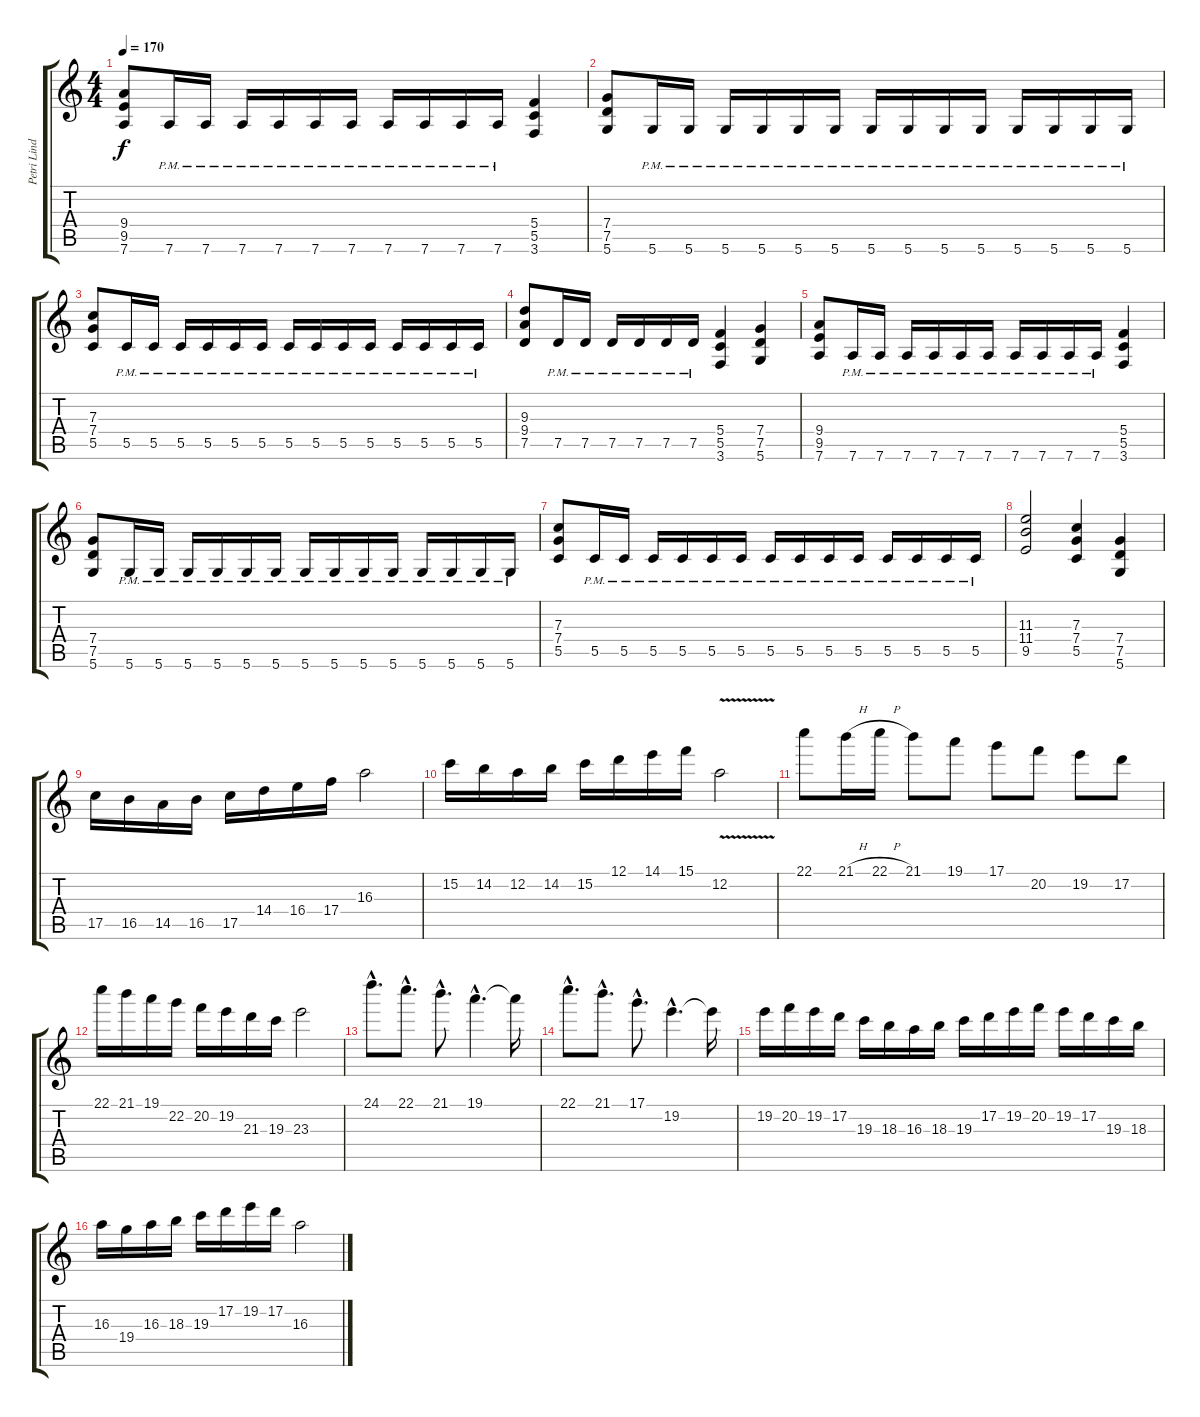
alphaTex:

\track ("Petri Lindroos" "Petri Lind") {instrument distortionguitar}
\staff {score tabs}
\tuning (D4 A3 F3 C3 G2 D2) {hide}
\ts (4 4)
\tempo 170
\clef g2
\ks c
(9.4 9.5 7.6).8{dy f} 7.6{pm}.16 7.6{pm}.16 7.6{pm}.16 7.6{pm}.16 7.6{pm}.16 7.6{pm}.16 7.6{pm}.16 7.6{pm}.16 7.6{pm}.16 7.6{pm}.16 (5.4 5.5 3.6).4 |
(7.4 7.5 5.6).8 5.6{pm}.16 5.6{pm}.16 5.6{pm}.16 5.6{pm}.16 5.6{pm}.16 5.6{pm}.16 5.6{pm}.16 5.6{pm}.16 5.6{pm}.16 5.6{pm}.16 5.6{pm}.16 5.6{pm}.16 5.6{pm}.16 5.6{pm}.16 |
(7.3 7.4 5.5).8 5.5{pm}.16 5.5{pm}.16 5.5{pm}.16 5.5{pm}.16 5.5{pm}.16 5.5{pm}.16 5.5{pm}.16 5.5{pm}.16 5.5{pm}.16 5.5{pm}.16 5.5{pm}.16 5.5{pm}.16 5.5{pm}.16 5.5{pm}.16 |
(9.3 9.4 7.5).8 7.5{pm}.16 7.5{pm}.16 7.5{pm}.16 7.5{pm}.16 7.5{pm}.16 7.5{pm}.16 (5.4 5.5 3.6).4 (7.4 7.5 5.6).4 |
(9.4 9.5 7.6).8 7.6{pm}.16 7.6{pm}.16 7.6{pm}.16 7.6{pm}.16 7.6{pm}.16 7.6{pm}.16 7.6{pm}.16 7.6{pm}.16 7.6{pm}.16 7.6{pm}.16 (5.4 5.5 3.6).4 |
(7.4 7.5 5.6).8 5.6{pm}.16 5.6{pm}.16 5.6{pm}.16 5.6{pm}.16 5.6{pm}.16 5.6{pm}.16 5.6{pm}.16 5.6{pm}.16 5.6{pm}.16 5.6{pm}.16 5.6{pm}.16 5.6{pm}.16 5.6{pm}.16 5.6{pm}.16 |
(7.3 7.4 5.5).8 5.5{pm}.16 5.5{pm}.16 5.5{pm}.16 5.5{pm}.16 5.5{pm}.16 5.5{pm}.16 5.5{pm}.16 5.5{pm}.16 5.5{pm}.16 5.5{pm}.16 5.5{pm}.16 5.5{pm}.16 5.5{pm}.16 5.5{pm}.16 |
(11.3 11.4 9.5).2 (7.3 7.4 5.5).4 (7.4 7.5 5.6).4 |
17.5.16 16.5.16 14.5.16 16.5.16 17.5.16 14.4.16 16.4.16 17.4.16 16.3.2 |
15.2.16 14.2.16 12.2.16 14.2.16 15.2.16 12.1.16 14.1.16 15.1.16 12.2{v}.2 |
22.1.8 21.1{h}.16 22.1{h}.16 21.1.8 19.1.8 17.1.8 20.2.8 19.2.8 17.2.8 |
22.1.16 21.1.16 19.1.16 22.2.16 20.2.16 19.2.16 21.3.16 19.3.16 23.3.2 |
24.1{hac}.8{d} 22.1{hac}.8{d} 21.1{hac}.8{d} 19.1{hac}.4{d} 19.1{t}.16 |
22.1{hac}.8{d} 21.1{hac}.8{d} 17.1{hac}.8{d} 19.2{hac}.4{d} 19.2{t}.16 |
19.2.16 20.2.16 19.2.16 17.2.16 19.3.16 18.3.16 16.3.16 18.3.16 19.3.16 17.2.16 19.2.16 20.2.16 19.2.16 17.2.16 19.3.16 18.3.16 |
16.3.16 19.4.16 16.3.16 18.3.16 19.3.16 17.2.16 19.2.16 17.2.16 16.3.2
